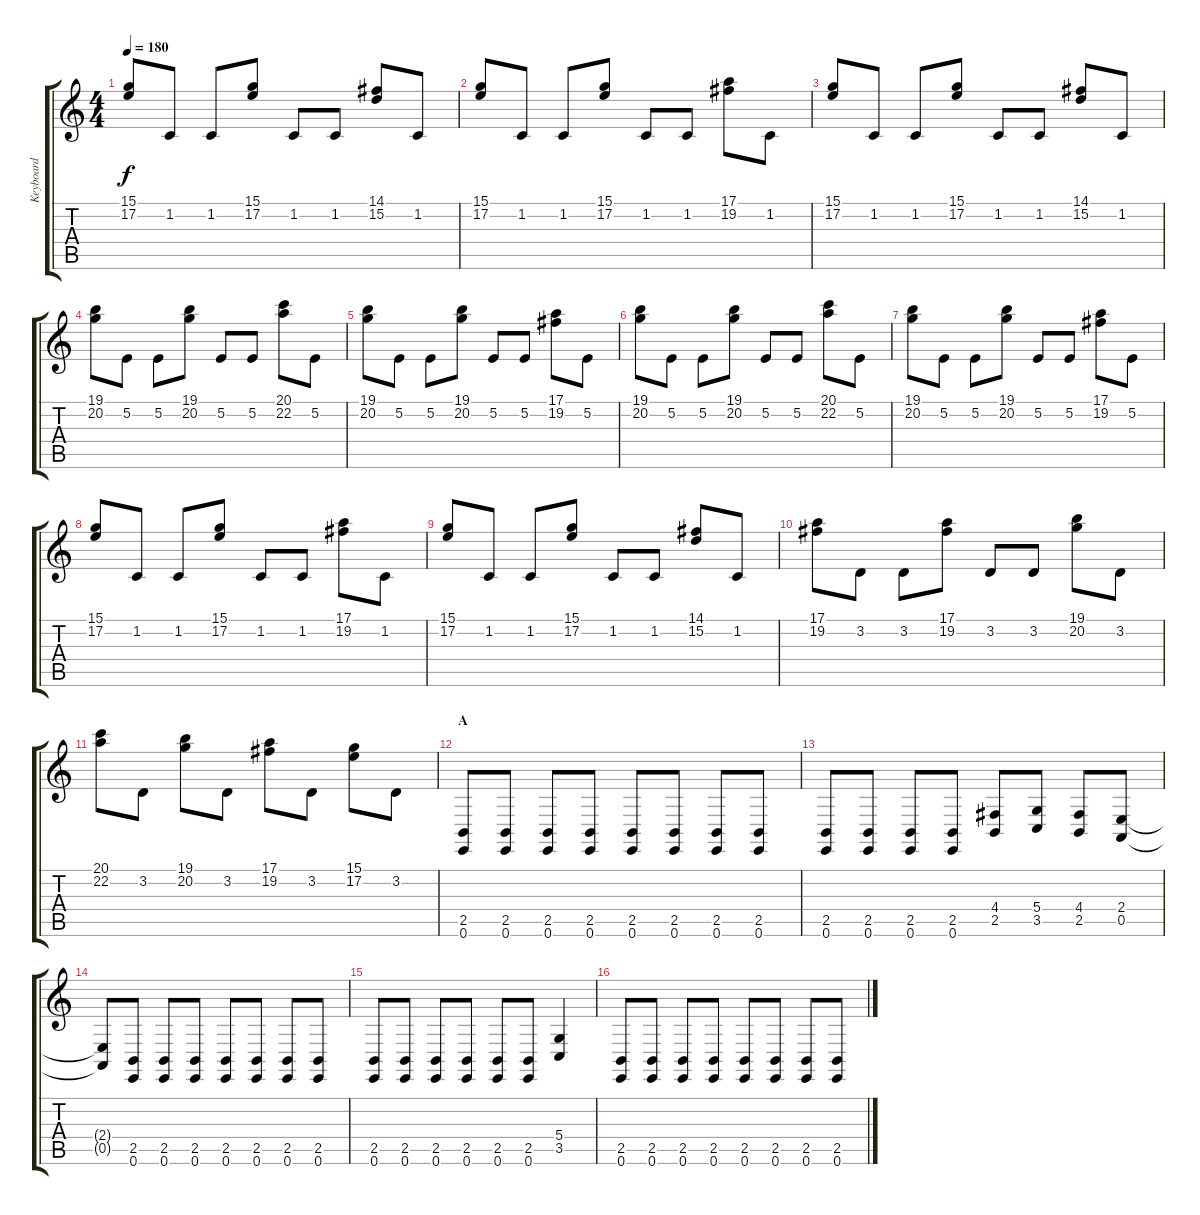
\track ("Keyboard" "Keyboard") {instrument stringensemble1}
\staff {score tabs}
\tuning (E4 B3 G3 D3 A2 E2) {hide}
\ts (4 4)
\tempo 180
\clef g2
\ks c
(15.1 17.2).8{dy f} 1.2.8 1.2.8 (15.1 17.2).8 1.2.8 1.2.8 (14.1 15.2).8 1.2.8 |
(15.1 17.2).8 1.2.8 1.2.8 (15.1 17.2).8 1.2.8 1.2.8 (17.1 19.2).8 1.2.8 |
(15.1 17.2).8 1.2.8 1.2.8 (15.1 17.2).8 1.2.8 1.2.8 (14.1 15.2).8 1.2.8 |
(19.1 20.2).8 5.2.8 5.2.8 (19.1 20.2).8 5.2.8 5.2.8 (20.1 22.2).8 5.2.8 |
(19.1 20.2).8 5.2.8 5.2.8 (19.1 20.2).8 5.2.8 5.2.8 (17.1 19.2).8 5.2.8 |
(19.1 20.2).8 5.2.8 5.2.8 (19.1 20.2).8 5.2.8 5.2.8 (20.1 22.2).8 5.2.8 |
(19.1 20.2).8 5.2.8 5.2.8 (19.1 20.2).8 5.2.8 5.2.8 (17.1 19.2).8 5.2.8 |
(15.1 17.2).8 1.2.8 1.2.8 (15.1 17.2).8 1.2.8 1.2.8 (17.1 19.2).8 1.2.8 |
(15.1 17.2).8 1.2.8 1.2.8 (15.1 17.2).8 1.2.8 1.2.8 (14.1 15.2).8 1.2.8 |
(17.1 19.2).8 3.2.8 3.2.8 (17.1 19.2).8 3.2.8 3.2.8 (19.1 20.2).8 3.2.8 |
(20.1 22.2).8 3.2.8 (19.1 20.2).8 3.2.8 (17.1 19.2).8 3.2.8 (15.1 17.2).8 3.2.8 |
\section ("" "A")
(2.5 0.6).8 (2.5 0.6).8 (2.5 0.6).8 (2.5 0.6).8 (2.5 0.6).8 (2.5 0.6).8 (2.5 0.6).8 (2.5 0.6).8 |
(2.5 0.6).8 (2.5 0.6).8 (2.5 0.6).8 (2.5 0.6).8 (4.4 2.5).8 (5.4 3.5).8 (4.4 2.5).8 (2.4 0.5).8 |
(2.4{t} 0.5{t}).8 (2.5 0.6).8 (2.5 0.6).8 (2.5 0.6).8 (2.5 0.6).8 (2.5 0.6).8 (2.5 0.6).8 (2.5 0.6).8 |
(2.5 0.6).8 (2.5 0.6).8 (2.5 0.6).8 (2.5 0.6).8 (2.5 0.6).8 (2.5 0.6).8 (5.4 3.5).4 |
(2.5 0.6).8 (2.5 0.6).8 (2.5 0.6).8 (2.5 0.6).8 (2.5 0.6).8 (2.5 0.6).8 (2.5 0.6).8 (2.5 0.6).8
